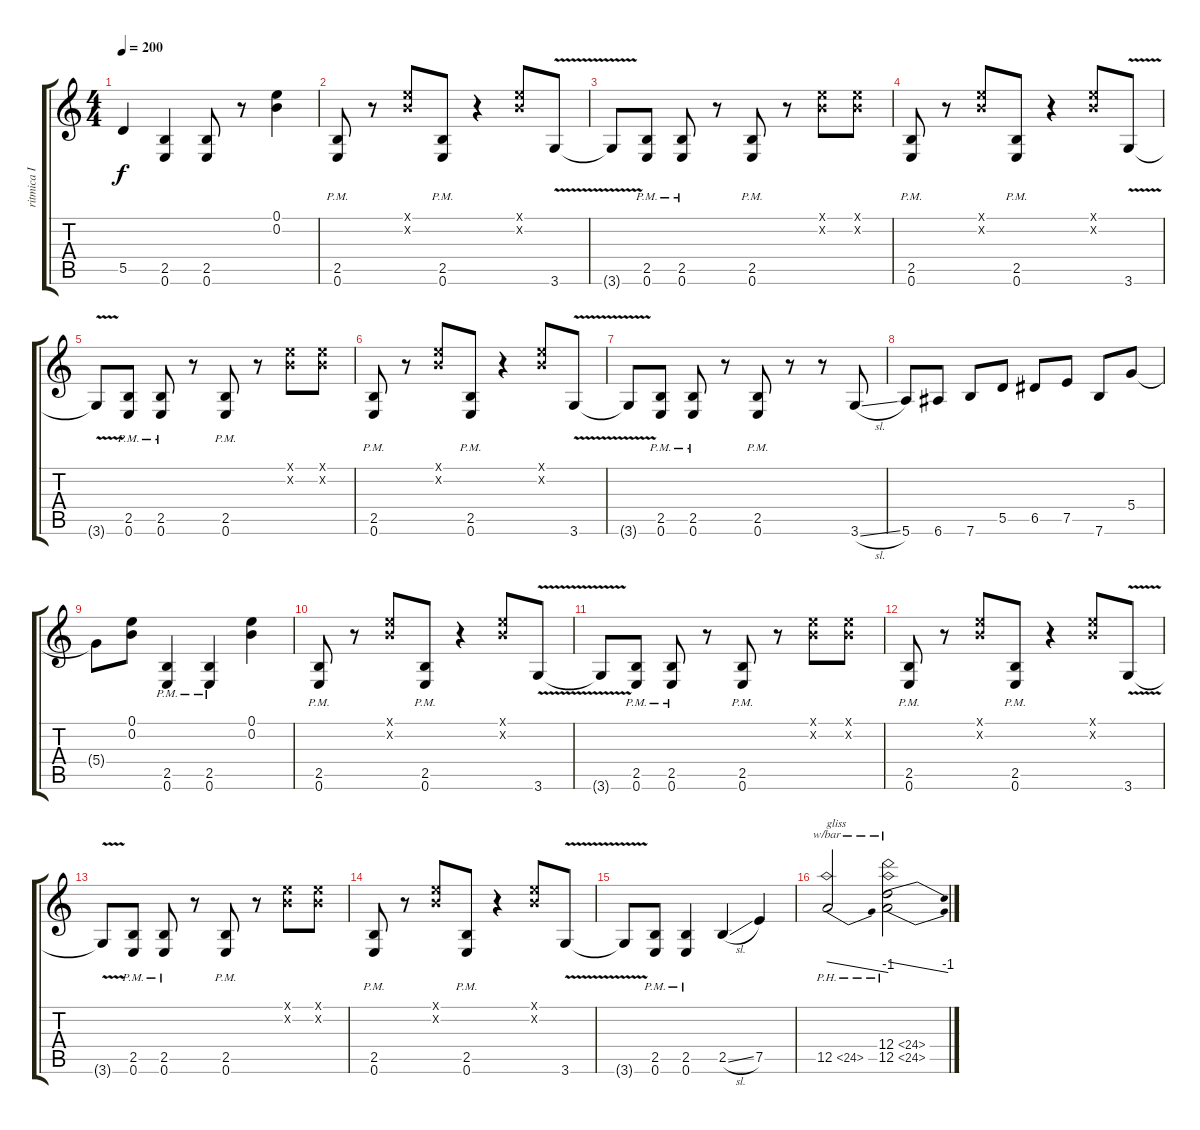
\track ("ritmica I" "ritmica I") {instrument overdrivenguitar}
\staff {score tabs}
\tuning (E4 B3 G3 D3 A2 E2) {hide}
\ts (4 4)
\tempo 200
\clef g2
\ks c
5.5{t}.4{dy f} (2.5 0.6).4 (2.5 0.6).8 r.8 (0.1 0.2).4 |
(2.5{pm} 0.6{pm}).8 r.8 (0.1{x} 0.2{x}).8 (2.5{pm} 0.6{pm}).8 r.4 (0.1{x} 0.2{x}).8 3.6{v}.8 |
3.6{t}.8 (2.5{pm} 0.6{pm}).8 (2.5{pm} 0.6{pm}).8 r.8 (2.5{pm} 0.6{pm}).8 r.8 (0.1{x} 0.2{x}).8 (0.1{x} 0.2{x}).8 |
(2.5{pm} 0.6{pm}).8 r.8 (0.1{x} 0.2{x}).8 (2.5{pm} 0.6{pm}).8 r.4 (0.1{x} 0.2{x}).8 3.6{v}.8 |
3.6{t}.8 (2.5{pm} 0.6{pm}).8 (2.5{pm} 0.6{pm}).8 r.8 (2.5{pm} 0.6{pm}).8 r.8 (0.1{x} 0.2{x}).8 (0.1{x} 0.2{x}).8 |
(2.5{pm} 0.6{pm}).8 r.8 (0.1{x} 0.2{x}).8 (2.5{pm} 0.6{pm}).8 r.4 (0.1{x} 0.2{x}).8 3.6{v}.8 |
3.6{t}.8 (2.5{pm} 0.6{pm}).8 (2.5{pm} 0.6{pm}).8 r.8 (2.5{pm} 0.6{pm}).8 r.8 r.8 3.6{sl}.8 |
5.6.8 6.6.8 7.6.8 5.5.8 6.5.8 7.5.8 7.6.8 5.4.8 |
5.4{t}.8 (0.1 0.2).8 (2.5{pm} 0.6{pm}).4 (2.5{pm} 0.6{pm}).4 (0.1 0.2).4 |
(2.5{pm} 0.6{pm}).8 r.8 (0.1{x} 0.2{x}).8 (2.5{pm} 0.6{pm}).8 r.4 (0.1{x} 0.2{x}).8 3.6{v}.8 |
3.6{t}.8 (2.5{pm} 0.6{pm}).8 (2.5{pm} 0.6{pm}).8 r.8 (2.5{pm} 0.6{pm}).8 r.8 (0.1{x} 0.2{x}).8 (0.1{x} 0.2{x}).8 |
(2.5{pm} 0.6{pm}).8 r.8 (0.1{x} 0.2{x}).8 (2.5{pm} 0.6{pm}).8 r.4 (0.1{x} 0.2{x}).8 3.6{v}.8 |
3.6{t}.8 (2.5{pm} 0.6{pm}).8 (2.5{pm} 0.6{pm}).8 r.8 (2.5{pm} 0.6{pm}).8 r.8 (0.1{x} 0.2{x}).8 (0.1{x} 0.2{x}).8 |
(2.5{pm} 0.6{pm}).8 r.8 (0.1{x} 0.2{x}).8 (2.5{pm} 0.6{pm}).8 r.4 (0.1{x} 0.2{x}).8 3.6{v}.8 |
3.6{t}.8 (2.5{pm} 0.6{pm}).8 (2.5{pm} 0.6{pm}).4 2.5{sl}.4 7.5.4 |
12.5{ph 12}.2{tbe (dive default 0 0 60 -4) txt "gliss"} (12.4{ph 12} 12.5{ph 12}).2{tbe (dive default 0 0 60 -4)}
